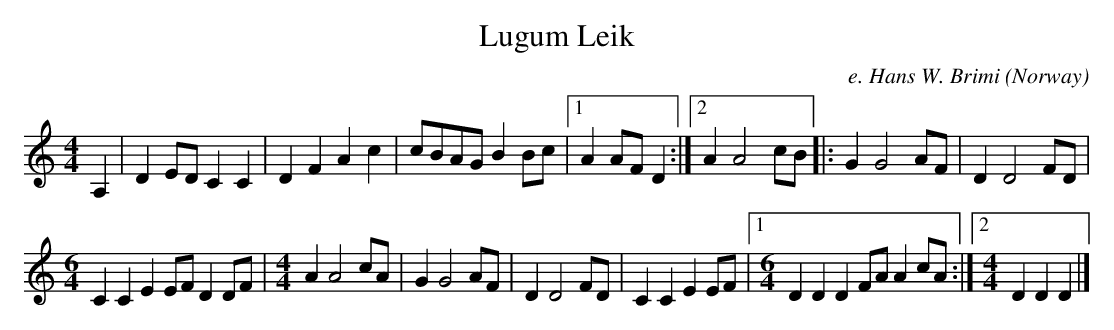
X:1
T:Lugum Leik
O:Norway
M:4/4
C:e. Hans W. Brimi
K:C
A,2 |\
D2 ED C2 C2 | D2 F2 A2 c2 | \
cBAG B2 Bc |1 A2 AF D2 :|2 A2 A4 cB \
|: G2 G4 AF | D2 D4 FD |
M:6/4
C2C2 E2 EF D2 DF | \
M:4/4
A2A4 cA | G2 G4 AF | D2 D4 FD | C2 C2 E2 EF |1 \
M:6/4
D2 D2 D2 FA A2 cA:|2 \
M:4/4
D2D2D2|]
